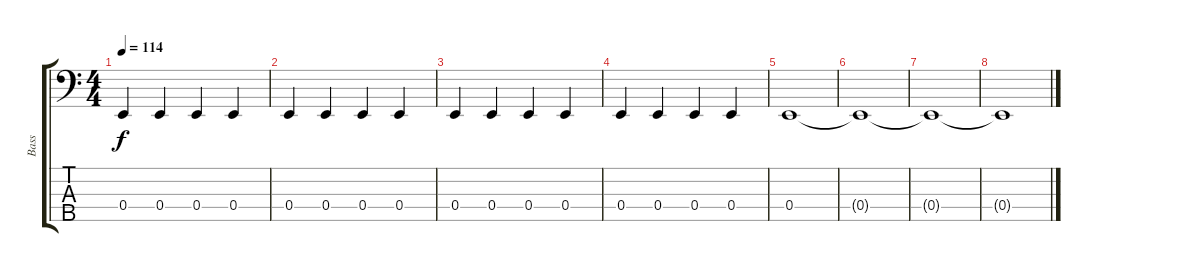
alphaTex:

\track ("Bass" "Bass") {instrument electricbassfinger}
\staff {score tabs}
\tuning (G2 D2 A1 E1 B0) {hide}
\ts (4 4)
\tempo 114
\clef f4
\ks c
0.4.4{dy f} 0.4.4 0.4.4 0.4.4 |
0.4.4 0.4.4 0.4.4 0.4.4 |
0.4.4 0.4.4 0.4.4 0.4.4 |
0.4.4 0.4.4 0.4.4 0.4.4 |
0.4.1 |
0.4{t}.1 |
0.4{t}.1 |
0.4{t}.1
